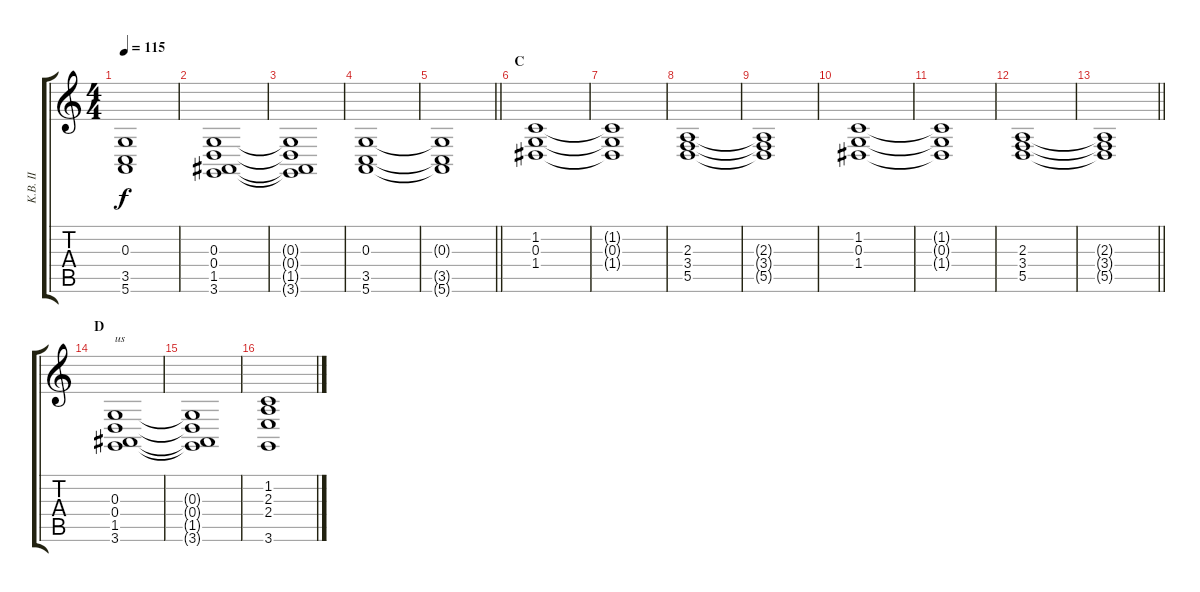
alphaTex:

\track ("K.B. II" "K.B. II") {instrument pad2warm}
\staff {score tabs}
\tuning (E4 B3 G3 D3 A2 E2) {hide}
\ts (4 4)
\tempo 115
\clef g2
\ks c
(0.3{t} 3.5{t} 5.6{t}).1{dy f} |
(0.3 0.4 1.5 3.6).1 |
(0.3{t} 0.4{t} 1.5{t} 3.6{t}).1 |
(0.3 3.5 5.6).1 |
\barLineRight lightlight
(0.3{t} 3.5{t} 5.6{t}).1 |
\section ("" "C")
(1.2 0.3 1.4).1 |
(1.2{t} 0.3{t} 1.4{t}).1 |
(2.3 3.4 5.5).1 |
(2.3{t} 3.4{t} 5.5{t}).1 |
(1.2 0.3 1.4).1 |
(1.2{t} 0.3{t} 1.4{t}).1 |
(2.3 3.4 5.5).1 |
\barLineRight lightlight
(2.3{t} 3.4{t} 5.5{t}).1 |
\section ("" "D")
(0.3 0.4 1.5 3.6).1{txt "us" volume 10} |
(0.3{t} 0.4{t} 1.5{t} 3.6{t}).1 |
(1.2 2.3 2.4 3.6).1
